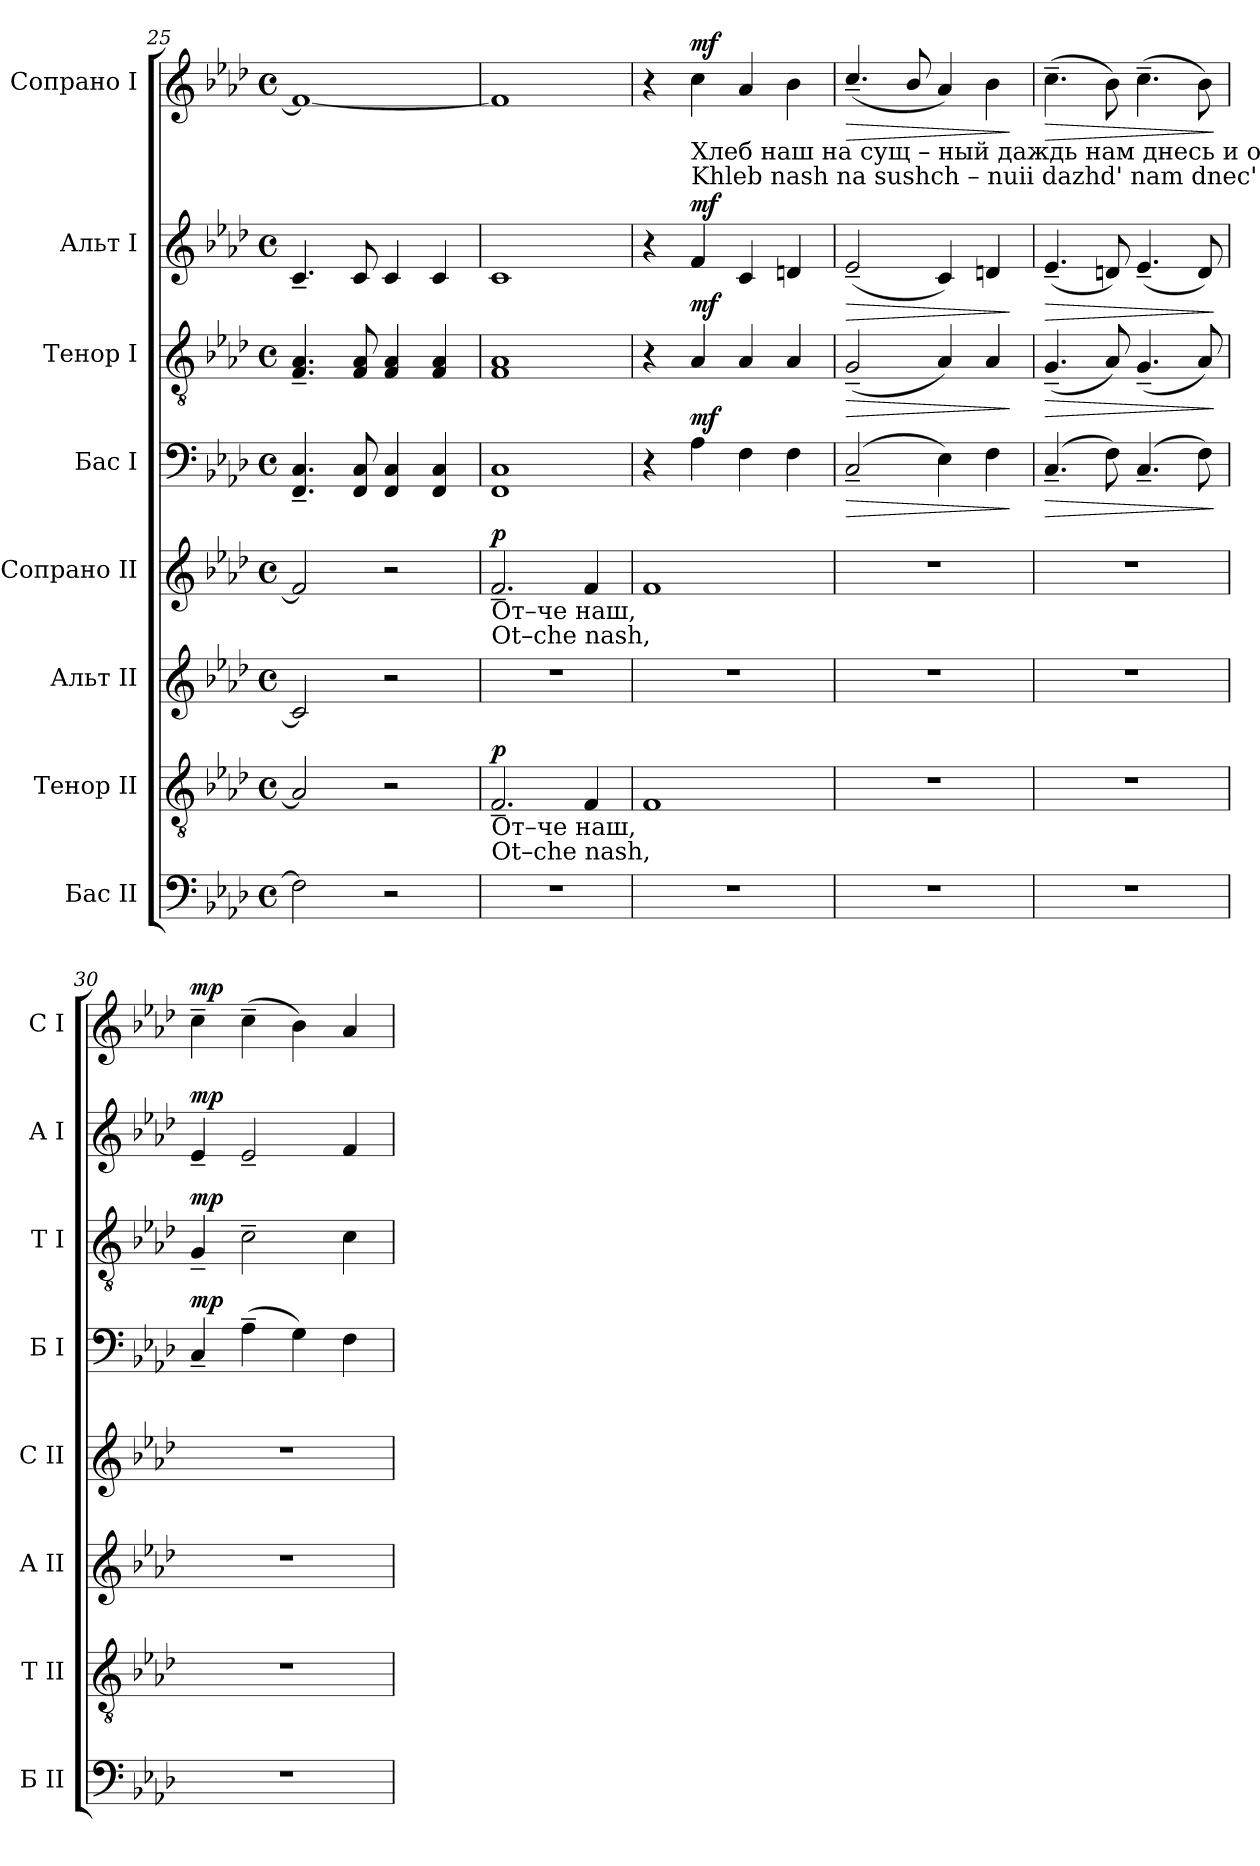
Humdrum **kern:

**kern	**kern	**dynam	**kern	**kern	**dynam	**kern	**dynam	**kern	**dynam	**kern	**dynam	**kern	**dynam
*part8	*part7	*part7	*part6	*part5	*part5	*part4	*part4	*part3	*part3	*part2	*part2	*part1	*part1
*staff8	*staff7	*staff7	*staff6	*staff5	*staff5	*staff4	*staff4	*staff3	*staff3	*staff2	*staff2	*staff1	*staff1
*I"Бас II	*I"Тенор II	*	*I"Альт II	*I"Сопрано II	*	*I"Бас I	*	*I"Тенор I	*	*I"Альт I	*	*I"Сопрано I	*
*I'Б II	*I'Т II	*	*I'А II	*I'С II	*	*I'Б I	*	*I'Т I	*	*I'А I	*	*I'С I	*
*clefF4	*clefGv2	*	*clefG2	*clefG2	*	*clefF4	*	*clefGv2	*	*clefG2	*	*clefG2	*
*k[b-e-a-d-]	*k[b-e-a-d-]	*	*k[b-e-a-d-]	*k[b-e-a-d-]	*	*k[b-e-a-d-]	*	*k[b-e-a-d-]	*	*k[b-e-a-d-]	*	*k[b-e-a-d-]	*
*M4/4	*M4/4	*	*M4/4	*M4/4	*	*M4/4	*	*M4/4	*	*M4/4	*	*M4/4	*
*met(c)	*met(c)	*	*met(c)	*met(c)	*	*met(c)	*	*met(c)	*	*met(c)	*	*met(c)	*
=25	=25	=25	=25	=25	=25	=25	=25	=25	=25	=25	=25	=25	=25
2F\]	2A-/]	.	2c/]	2f/]	.	4.FF/~ 4.C/~	.	4.F/~ 4.A-/~	.	4.c~/	.	1f_	.
.	.	.	.	.	.	8FF/ 8C/	.	8F/ 8A-/	.	8c/	.	.	.
2r	2r	.	2r	2r	.	4FF/ 4C/	.	4F/ 4A-/	.	4c/	.	.	.
.	.	.	.	.	.	4FF/ 4C/	.	4F/ 4A-/	.	4c/	.	.	.
=26	=26	=26	=26	=26	=26	=26	=26	=26	=26	=26	=26	=26	=26
!	!	!	!	!LO:TX:b:t=От–че   наш,	!	!	!	!	!	!	!	!	!
!	!	!	!	!LO:TX:b:t=Ot–che  nash,	!	!	!	!	!	!	!	!	!
!	!LO:TX:b:t=От–че   наш,	!	!	!	!	!	!	!	!	!	!	!	!
!	!LO:TX:b:t=Ot–che  nash,	!	!	!	!	!	!	!	!	!	!	!	!
!	!	!LO:DY:a	!	!	!LO:DY:a	!	!	!	!	!	!	!	!
1r	2.F~/	p	1r	2.f~/	p	1FF 1C	.	1F 1A-	.	1c	.	1f]	.
.	4F/	.	.	4f/	.	.	.	.	.	.	.	.	.
=27	=27	=27	=27	=27	=27	=27	=27	=27	=27	=27	=27	=27	=27
1r	1F	.	1r	1f	.	4r	.	4r	.	4r	.	4r	.
!	!	!	!	!	!	!	!	!	!	!	!	!LO:TX:b:t=Хлеб наш на сущ    –    ный  даждь   нам  днесь и      о –	!
!	!	!	!	!	!	!	!	!	!	!	!	!LO:TX:b:t=Khleb nash na sushch –  nuii   dazhd'   nam  dnec'   i       o –	!
!	!	!	!	!	!	!	!LO:DY:a	!	!LO:DY:a	!	!LO:DY:a	!	!LO:DY:a
.	.	.	.	.	.	4A-\	mf	4A-/	mf	4f/	mf	4cc\	mf
.	.	.	.	.	.	4F\	.	4A-/	.	4c/	.	4a-/	.
.	.	.	.	.	.	4F\	.	4A-/	.	4dn/	.	4b-\	.
=28	=28	=28	=28	=28	=28	=28	=28	=28	=28	=28	=28	=28	=28
!	!	!	!	!	!	!	!LO:HP:b	!	!LO:HP:b	!	!LO:HP:b	!	!LO:HP:b
1r	1r	.	1r	1r	.	(2C~/	>	(2G~/	>	(2e-~/	>	(4.cc~/	>
.	.	.	.	.	.	.	.	.	.	.	.	8b-/	.
.	.	.	.	.	.	4E-\)	.	4A-/)	.	4c/)	.	4a-/)	.
.	.	.	.	.	.	4F\	.	4A-/	.	4dn/	.	4b-\	.
.	.	.	.	.	.	.	]	.	]	.	]	.	]
=29	=29	=29	=29	=29	=29	=29	=29	=29	=29	=29	=29	=29	=29
!	!	!	!	!	!	!	!LO:HP:b	!	!LO:HP:b	!	!LO:HP:b	!	!LO:HP:b
1r	1r	.	1r	1r	.	(4.C~/	>	(4.G~/	>	(4.e-~/	>	(4.cc~\	>
.	.	.	.	.	.	8F\)	.	8A-/)	.	8dn/)	.	8b-\)	.
.	.	.	.	.	.	(4.C~/	.	(4.G~/	.	(4.e-~/	.	(4.cc~\	.
.	.	.	.	.	.	8F\)	.	8A-/)	.	8d/)	.	8b-\)	.
.	.	.	.	.	.	.	]	.	]	.	]	.	]
=30	=30	=30	=30	=30	=30	=30	=30	=30	=30	=30	=30	=30	=30
!	!	!	!	!	!	!	!LO:DY:a	!	!LO:DY:a	!	!LO:DY:a	!	!LO:DY:a
1r	1r	.	1r	1r	.	4C~/	mp	4G~/	mp	4e-~/	mp	4cc~\	mp
.	.	.	.	.	.	(4A-~\	.	2c~\	.	2e-~/	.	(4cc~\	.
.	.	.	.	.	.	4G\)	.	.	.	.	.	4b-\)	.
.	.	.	.	.	.	4F\	.	4c\	.	4f/	.	4a-/	.
=	=	=	=	=	=	=	=	=	=	=	=	=	=
*-	*-	*-	*-	*-	*-	*-	*-	*-	*-	*-	*-	*-	*-
